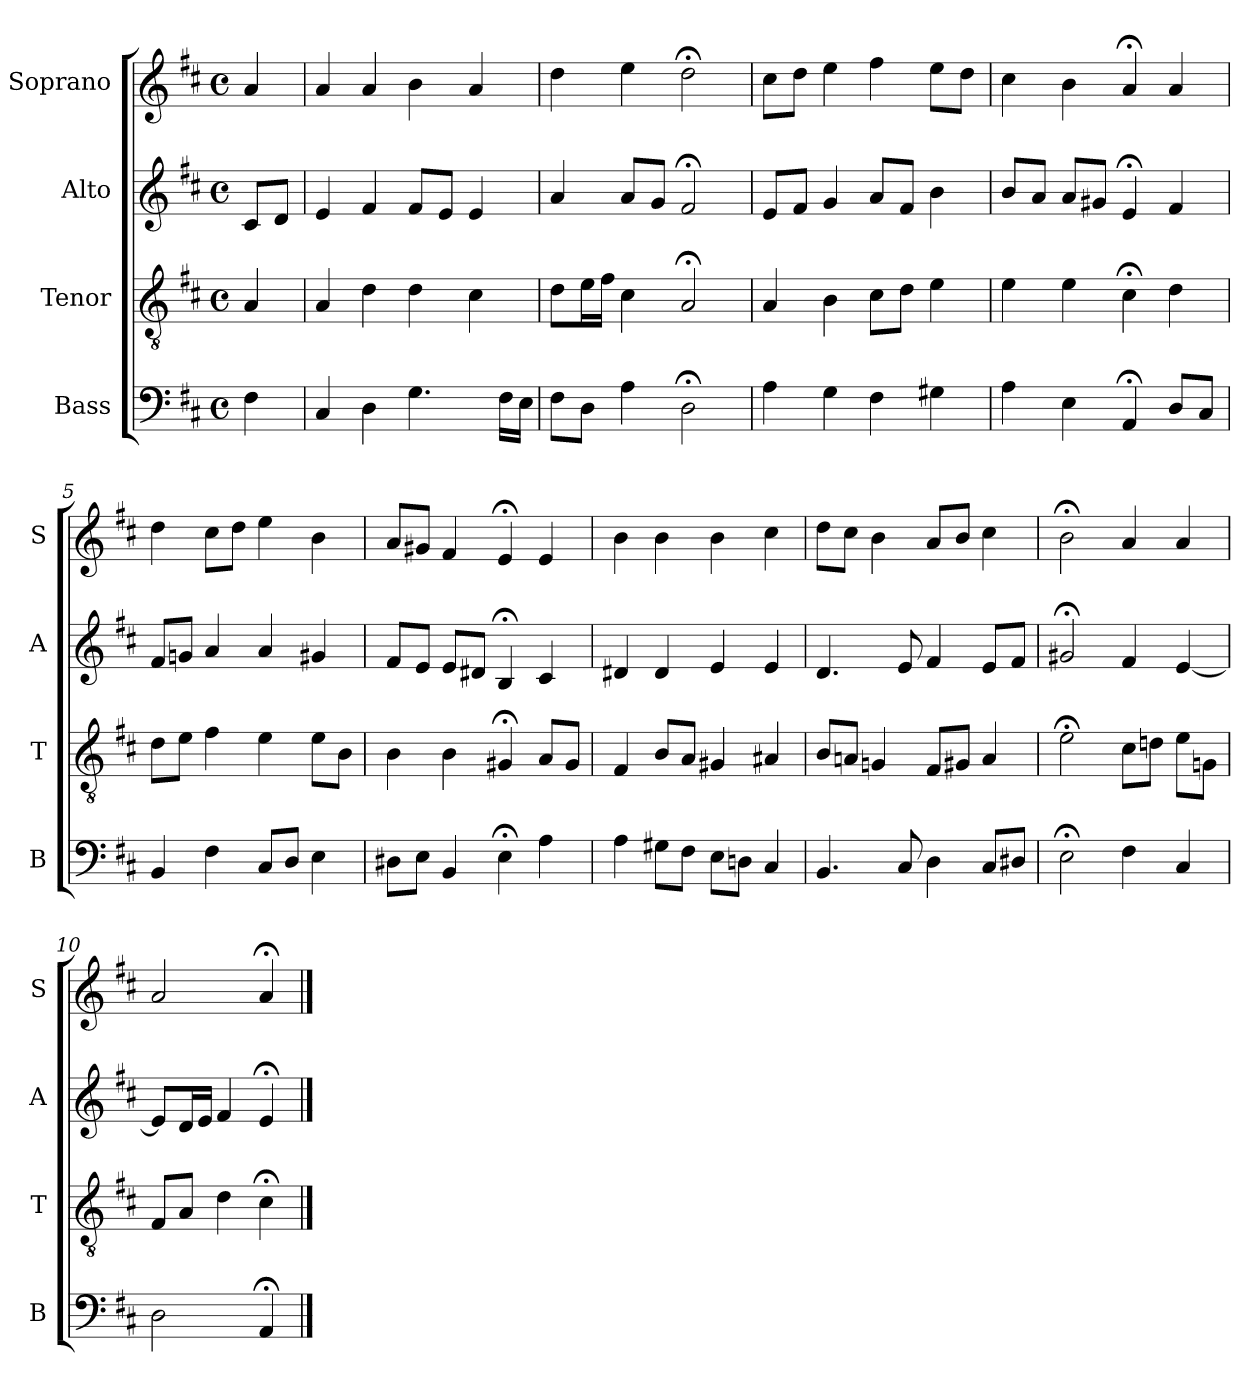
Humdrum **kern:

**kern	**kern	**kern	**kern
*part4	*part3	*part2	*part1
*staff4	*staff3	*staff2	*staff1
*I"Bass	*I"Tenor	*I"Alto	*I"Soprano
*I'B	*I'T	*I'A	*I'S
*clefF4	*clefGv2	*clefG2	*clefG2
*k[f#c#]	*k[f#c#]	*k[f#c#]	*k[f#c#]
*A:mix	*A:mix	*A:mix	*A:mix
*M4/4	*M4/4	*M4/4	*M4/4
*met(c)	*met(c)	*met(c)	*met(c)
*MM100	*MM100	*MM100	*MM100
=	=	=	=
4F#	4A	8c#L	4a
.	.	8dJ	.
=1	=1	=1	=1
4C#	4A	4e	4a
4D	4d	4f#	4a
4.G	4d	8f#L	4b
.	.	8eJ	.
.	4c#	4e	4a
16F#LL	.	.	.
16EJJ	.	.	.
=2	=2	=2	=2
8F#L	8dL	4a	4dd
8DJ	16eL	.	.
.	16f#JJ	.	.
4A	4c#	8aL	4ee
.	.	8gJ	.
2D;<	2A;<	2f#;<	2dd;<
=3	=3	=3	=3
4A	4A	8eL	8cc#L
.	.	8f#J	8ddJ
4G	4B	4g	4ee
4F#	8c#L	8aL	4ff#
.	8dJ	8f#J	.
4G#X	4e	4b	8eeL
.	.	.	8ddJ
=4	=4	=4	=4
4A	4e	8bL	4cc#
.	.	8aJ	.
4E	4e	8aL	4b
.	.	8g#XJ	.
4AA;<	4c#;<	4e;<	4a;<
8DL	4d	4f#	4a
8C#J	.	.	.
=5	=5	=5	=5
4BB	8dL	8f#L	4dd
.	8eJ	8gnJ	.
4F#	4f#	4a	8cc#L
.	.	.	8ddJ
8C#L	4e	4a	4ee
8DJ	.	.	.
4E	8eL	4g#X	4b
.	8BJ	.	.
=6	=6	=6	=6
8D#XL	4B	8f#L	8aL
8EJ	.	8eJ	8g#XJ
4BB	4B	8eL	4f#
.	.	8d#XJ	.
4E;<	4G#X;<	4B;<	4e;<
4A	8AL	4c#	4e
.	8G#J	.	.
=7	=7	=7	=7
4A	4F#	4d#X	4b
8G#XL	8BL	4d#	4b
8F#J	8AJ	.	.
8EL	4G#X	4e	4b
8DnJ	.	.	.
4C#i	4A#Xi	4ei	4cc#i
=8	=8	=8	=8
4.BB	8BL	4.d	8ddL
.	8AnJ	.	8cc#J
.	4Gn	.	4b
8C#	.	8e	.
4D	8F#L	4f#	8aL
.	8G#XJ	.	8bJ
8C#L	4A	8eL	4cc#
8D#XJ	.	8f#J	.
=9	=9	=9	=9
2E;<	2e;<	2g#X;<	2b;<
4F#	8c#L	4f#	4a
.	8dnJ	.	.
4C#	8eL	[4e	4a
.	8GnJ	.	.
=10	=10	=10	=10
2D	8F#L	8eL]	2a
.	8AJ	16dL	.
.	.	16eJJ	.
.	4d	4f#	.
4AA;<	4c#;<	4e;<	4a;<
==	==	==	==
*-	*-	*-	*-
